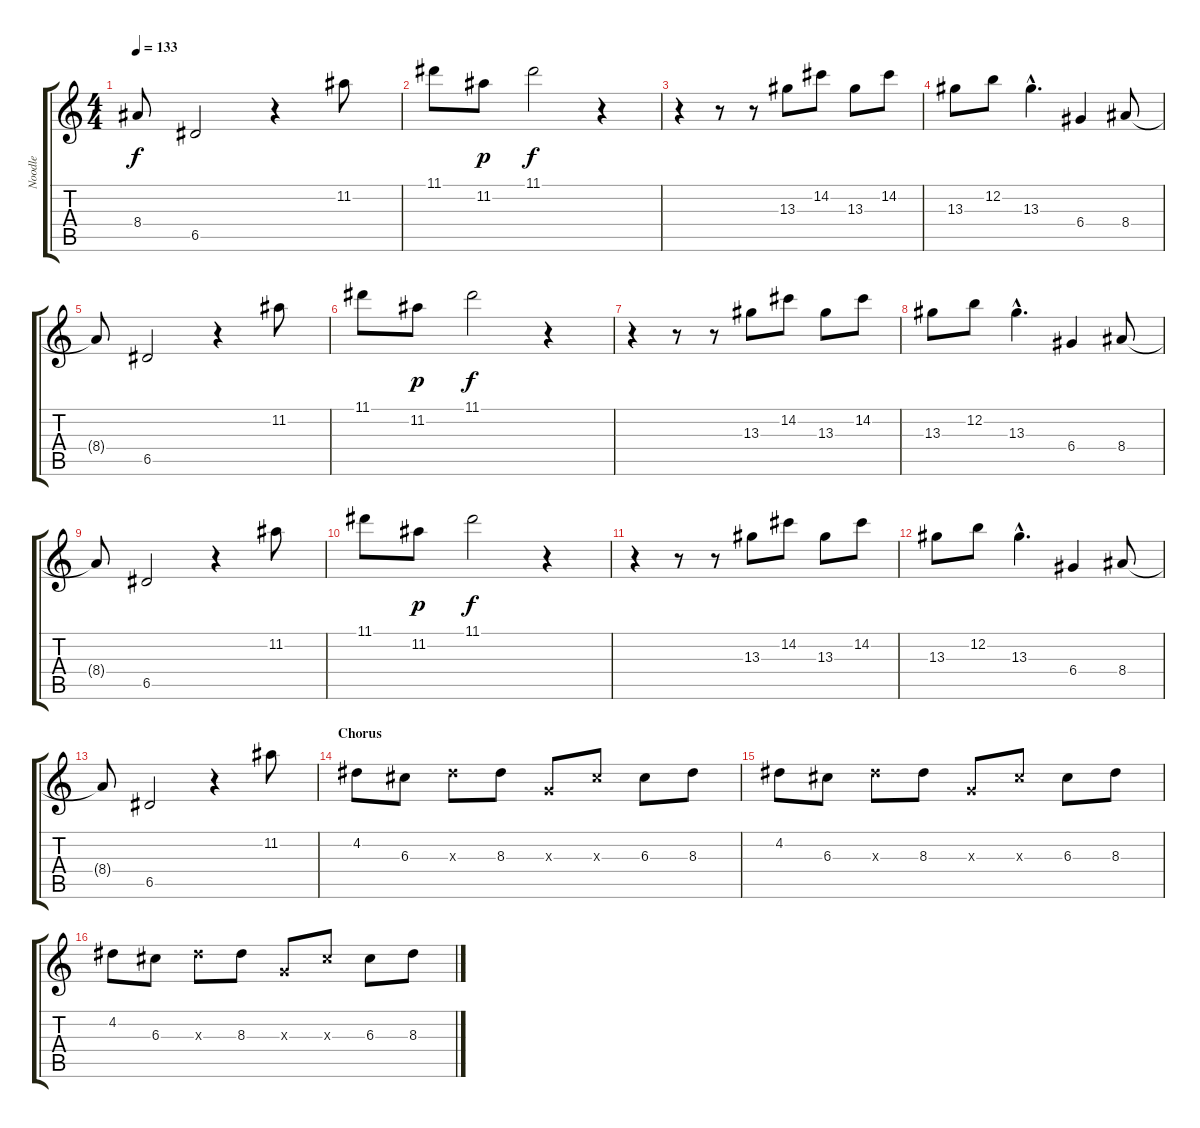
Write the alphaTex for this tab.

\track ("Noodle" "Noodle") {instrument electricguitarjazz}
\staff {score tabs}
\tuning (E4 B3 G3 D3 A2 E2) {hide}
\ts (4 4)
\tempo 133
\clef g2
\ks c
8.4{t}.8{dy f} 6.5.2 r.4 11.2.8 |
11.1.8 11.2.8{dy p} 11.1.2{dy f} r.4 |
r.4 r.8 r.8 13.3.8 14.2.8 13.3.8 14.2.8 |
13.3.8 12.2.8 13.3{hac}.4{d} 6.4.4 8.4.8 |
8.4{t}.8 6.5.2 r.4 11.2.8 |
11.1.8 11.2.8{dy p} 11.1.2{dy f} r.4 |
r.4 r.8 r.8 13.3.8 14.2.8 13.3.8 14.2.8 |
13.3.8 12.2.8 13.3{hac}.4{d} 6.4.4 8.4.8 |
8.4{t}.8 6.5.2 r.4 11.2.8 |
11.1.8 11.2.8{dy p} 11.1.2{dy f} r.4 |
r.4 r.8 r.8 13.3.8 14.2.8 13.3.8 14.2.8 |
13.3.8 12.2.8 13.3{hac}.4{d} 6.4.4 8.4.8 |
8.4{t}.8 6.5.2 r.4 11.2.8 |
\section ("" "Chorus")
4.2.8 6.3.8 8.3{x}.8 8.3.8 0.3{x}.8 6.3{x}.8 6.3.8 8.3.8 |
4.2.8 6.3.8 8.3{x}.8 8.3.8 0.3{x}.8 6.3{x}.8 6.3.8 8.3.8 |
4.2.8 6.3.8 8.3{x}.8 8.3.8 0.3{x}.8 6.3{x}.8 6.3.8 8.3.8
